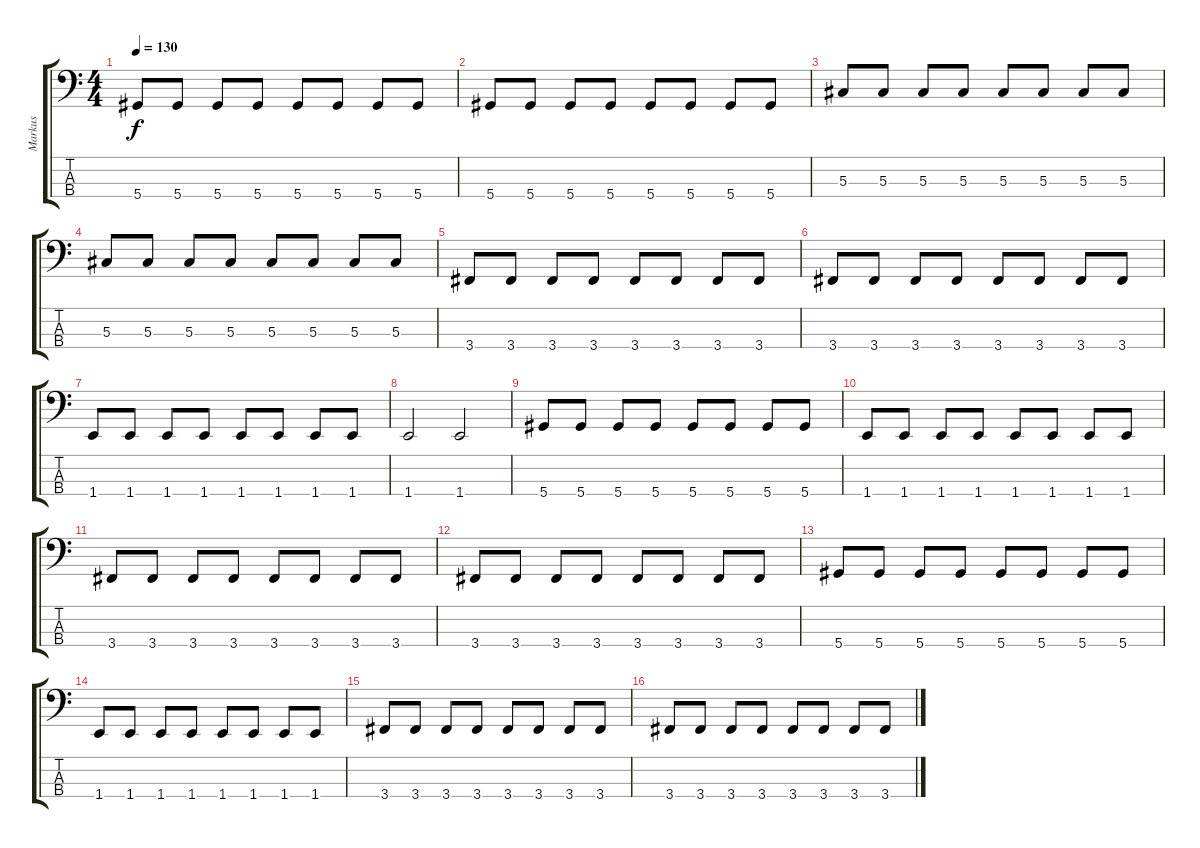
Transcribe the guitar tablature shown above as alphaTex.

\track ("Markus" "Markus") {instrument electricbassfinger}
\staff {score tabs}
\tuning (Gb2 Db2 Ab1 Eb1) {hide}
\ts (4 4)
\tempo 130
\clef f4
\ks c
5.4.8{dy f} 5.4.8 5.4.8 5.4.8 5.4.8 5.4.8 5.4.8 5.4.8 |
5.4.8 5.4.8 5.4.8 5.4.8 5.4.8 5.4.8 5.4.8 5.4.8 |
5.3.8 5.3.8 5.3.8 5.3.8 5.3.8 5.3.8 5.3.8 5.3.8 |
5.3.8 5.3.8 5.3.8 5.3.8 5.3.8 5.3.8 5.3.8 5.3.8 |
3.4.8 3.4.8 3.4.8 3.4.8 3.4.8 3.4.8 3.4.8 3.4.8 |
3.4.8 3.4.8 3.4.8 3.4.8 3.4.8 3.4.8 3.4.8 3.4.8 |
1.4.8 1.4.8 1.4.8 1.4.8 1.4.8 1.4.8 1.4.8 1.4.8 |
1.4.2 1.4.2 |
5.4.8 5.4.8 5.4.8 5.4.8 5.4.8 5.4.8 5.4.8 5.4.8 |
1.4.8 1.4.8 1.4.8 1.4.8 1.4.8 1.4.8 1.4.8 1.4.8 |
3.4.8 3.4.8 3.4.8 3.4.8 3.4.8 3.4.8 3.4.8 3.4.8 |
3.4.8 3.4.8 3.4.8 3.4.8 3.4.8 3.4.8 3.4.8 3.4.8 |
5.4.8 5.4.8 5.4.8 5.4.8 5.4.8 5.4.8 5.4.8 5.4.8 |
1.4.8 1.4.8 1.4.8 1.4.8 1.4.8 1.4.8 1.4.8 1.4.8 |
3.4.8 3.4.8 3.4.8 3.4.8 3.4.8 3.4.8 3.4.8 3.4.8 |
3.4.8 3.4.8 3.4.8 3.4.8 3.4.8 3.4.8 3.4.8 3.4.8
